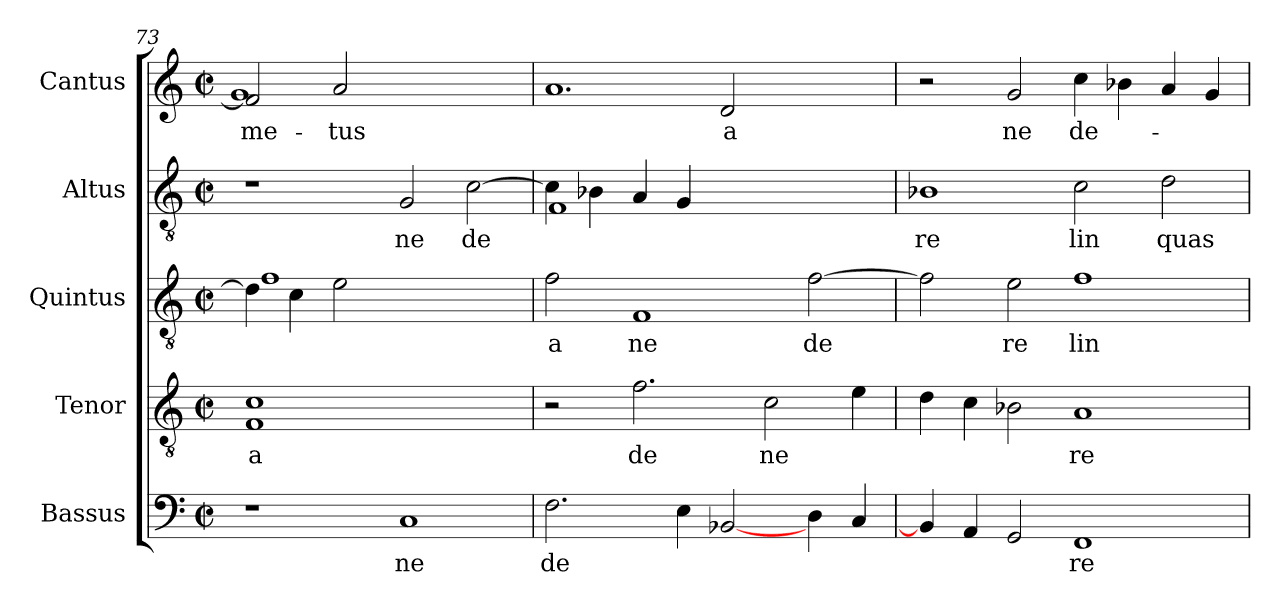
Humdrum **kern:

**kern	**text	**kern	**text	**kern	**text	**kern	**text	**kern	**text
*part5	*part5	*part4	*part4	*part3	*part3	*part2	*part2	*part1	*part1
*staff5	*staff5	*staff4	*staff4	*staff3	*staff3	*staff2	*staff2	*staff1	*staff1
*I"Bassus	*	*I"Tenor	*	*I"Quintus	*	*I"Altus	*	*I"Cantus	*
*clefF4	*	*clefGv2	*	*clefGv2	*	*clefGv2	*	*clefG2	*
*M2/2	*	*M2/2	*	*M2/2	*	*M2/2	*	*M2/2	*
*met(c|)	*	*met(c|)	*	*met(c|)	*	*met(c|)	*	*met(c|)	*
=73	=73	=73	=73	=73	=73	=73	=73	=73	=73
!	!	!	!LO:LY:b:cj	!	!	!	!	!	!LO:LY:b:cj
*	*	*	*	*^	*	*	*	*^	*
1r	.	1F 1c	a	4d\]	1f	.	1r	.	2f/]	1g	me-
.	.	.	.	4c\	.	.	.	.	.	.	.
!	!	!	!	!	!	!	!	!	!	!	!LO:LY:b:cj
.	.	.	.	2e\	.	.	.	.	2a/	.	-tus
!	!LO:LY:b:cj	!	!	!	!	!	!	!LO:LY:b:cj	!	!	!
1C	ne	1ryy	.	1ryy	1ryy	.	2G/	ne	1ryy	1ryy	.
!	!	!	!	!	!	!	!	!LO:LY:b:cj	!	!	!
.	.	.	.	.	.	.	[>2c\	de	.	.	.
*	*	*	*	*v	*v	*	*	*	*v	*v	*
=74	=74	=74	=74	=74	=74	=74	=74	=74	=74
!	!LO:LY:b:cj	!	!	!	!LO:LY:b:cj	!	!	!LO:N:vis=1.	!
*	*	*	*	*	*	*^	*	*	*
2.F\	de	2r	.	2f\	a	4c\]	1F	.	1a	.
.	.	.	.	.	.	4B-\	.	.	.	.
!	!	!	!LO:LY:b:cj	!	!LO:LY:b:cj	!	!	!	!	!
.	.	2.f\	de	1F	ne	4A/	.	.	.	.
4E\	.	.	.	.	.	4G/	.	.	.	.
!	!	!	!	!	!	!	!	!	!	!LO:LY:b:cj
[<2BB-X/	.	.	.	.	.	1ryy	1ryy	.	2d/	-a
!	!	!	!LO:LY:b:cj	!	!	!	!	!	!	!
.	.	2c\	ne	.	.	.	.	.	.	.
!	!	!	!	!	!LO:LY:b:cj	!	!	!	!	!
4D\	.	.	.	[>2f\	de	.	.	.	2ryy	.
4C/	.	4e\	.	.	.	.	.	.	.	.
*	*	*	*	*	*	*v	*v	*	*	*
=75	=75	=75	=75	=75	=75	=75	=75	=75	=75
!	!	!	!	!	!	!	!LO:LY:b:cj	!	!
4BB-/]	.	4d\	.	2f\]	.	1B-X	re	2r	.
4AA/	.	4c\	.	.	.	.	.	.	.
!	!	!	!	!	!LO:LY:b:cj	!	!	!	!LO:LY:b:cj
2GG/	.	2B-X\	.	2e\	re	.	.	2g/	ne
!	!LO:LY:b:cj	!	!LO:LY:b:cj	!	!LO:LY:b:cj	!	!LO:LY:b:cj	!	!LO:LY:b:cj
1FF	re	1A	re	1f	lin	2c\	lin	4cc\	de-
.	.	.	.	.	.	.	.	4b-\	.
!	!	!	!	!	!	!	!LO:LY:b	!	!
.	.	.	.	.	.	2d\	quas	4a/	.
.	.	.	.	.	.	.	.	4g/	.
=	=	=	=	=	=	=	=	=	=
*-	*-	*-	*-	*-	*-	*-	*-	*-	*-
